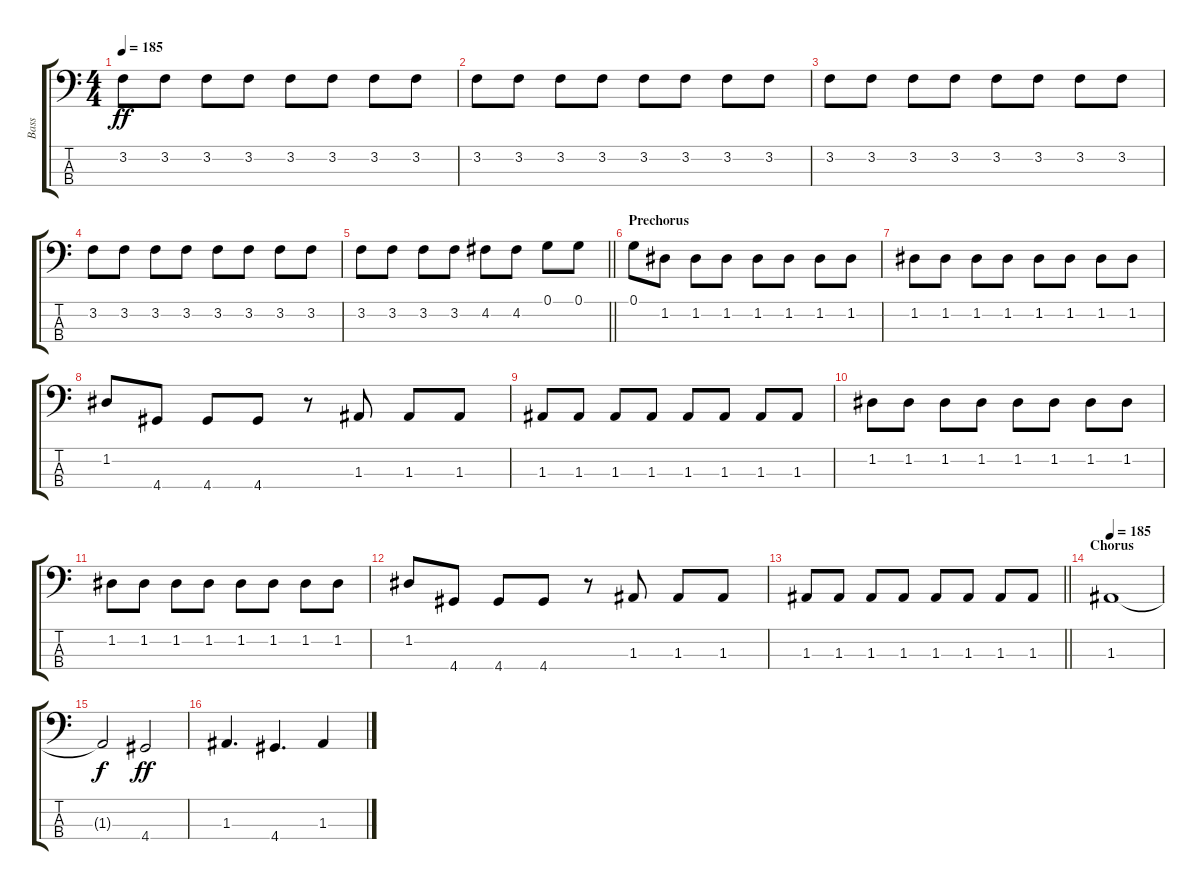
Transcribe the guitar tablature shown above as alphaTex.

\track ("Bass" "Bass") {instrument electricbassfinger}
\staff {score tabs}
\tuning (G2 D2 A1 E1) {hide}
\ts (4 4)
\tempo 185
\clef f4
\ks c
3.2.8{dy ff} 3.2.8 3.2.8 3.2.8 3.2.8 3.2.8 3.2.8 3.2.8 |
3.2.8 3.2.8 3.2.8 3.2.8 3.2.8 3.2.8 3.2.8 3.2.8 |
3.2.8 3.2.8 3.2.8 3.2.8 3.2.8 3.2.8 3.2.8 3.2.8 |
3.2.8 3.2.8 3.2.8 3.2.8 3.2.8 3.2.8 3.2.8 3.2.8 |
\barLineRight lightlight
3.2.8 3.2.8 3.2.8 3.2.8 4.2.8 4.2.8 0.1.8 0.1.8 |
\section ("" "Prechorus")
0.1.8 1.2.8 1.2.8 1.2.8 1.2.8 1.2.8 1.2.8 1.2.8 |
1.2.8 1.2.8 1.2.8 1.2.8 1.2.8 1.2.8 1.2.8 1.2.8 |
1.2.8 4.4.8 4.4.8 4.4.8 r.8 1.3.8 1.3.8 1.3.8 |
1.3.8 1.3.8 1.3.8 1.3.8 1.3.8 1.3.8 1.3.8 1.3.8 |
1.2.8 1.2.8 1.2.8 1.2.8 1.2.8 1.2.8 1.2.8 1.2.8 |
1.2.8 1.2.8 1.2.8 1.2.8 1.2.8 1.2.8 1.2.8 1.2.8 |
1.2.8 4.4.8 4.4.8 4.4.8 r.8 1.3.8 1.3.8 1.3.8 |
\barLineRight lightlight
1.3.8 1.3.8 1.3.8 1.3.8 1.3.8 1.3.8 1.3.8 1.3.8 |
\section ("" "Chorus")
\tempo 185
1.3.1 |
1.3{t}.2{dy f} 4.4.2{dy ff} |
1.3.4{d} 4.4.4{d} 1.3.4
